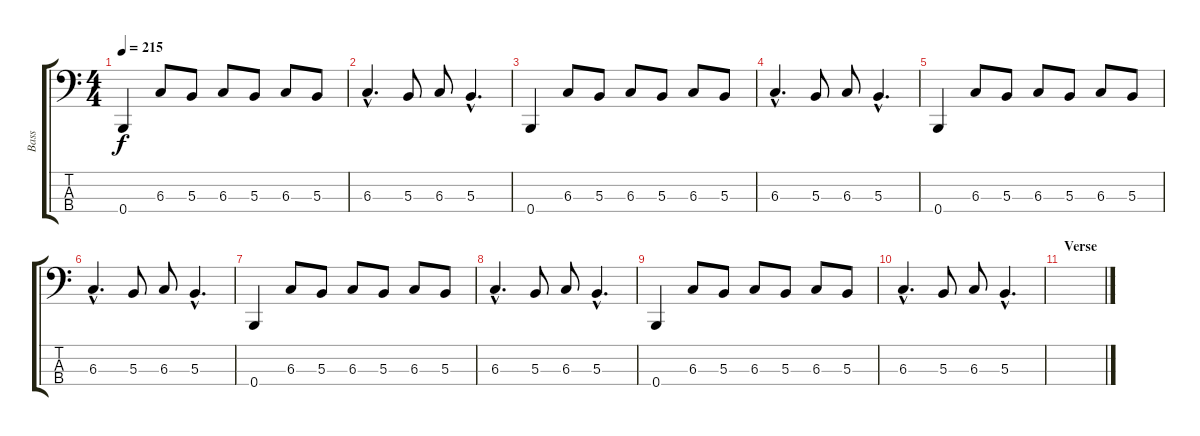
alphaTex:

\track ("Bass" "Bass") {instrument electricbasspick}
\staff {score tabs}
\tuning (E2 B1 Gb1 B0) {hide}
\ts (4 4)
\tempo 215
\clef f4
\ks c
0.4.4{dy f} 6.3.8 5.3.8 6.3.8 5.3.8 6.3.8 5.3.8 |
6.3{hac}.4{d} 5.3.8 6.3.8 5.3{hac}.4{d} |
0.4.4 6.3.8 5.3.8 6.3.8 5.3.8 6.3.8 5.3.8 |
6.3{hac}.4{d} 5.3.8 6.3.8 5.3{hac}.4{d} |
0.4.4 6.3.8 5.3.8 6.3.8 5.3.8 6.3.8 5.3.8 |
6.3{hac}.4{d} 5.3.8 6.3.8 5.3{hac}.4{d} |
0.4.4 6.3.8 5.3.8 6.3.8 5.3.8 6.3.8 5.3.8 |
6.3{hac}.4{d} 5.3.8 6.3.8 5.3{hac}.4{d} |
0.4.4 6.3.8 5.3.8 6.3.8 5.3.8 6.3.8 5.3.8 |
6.3{hac}.4{d} 5.3.8 6.3.8 5.3{hac}.4{d} |
\section ("" "Verse")
